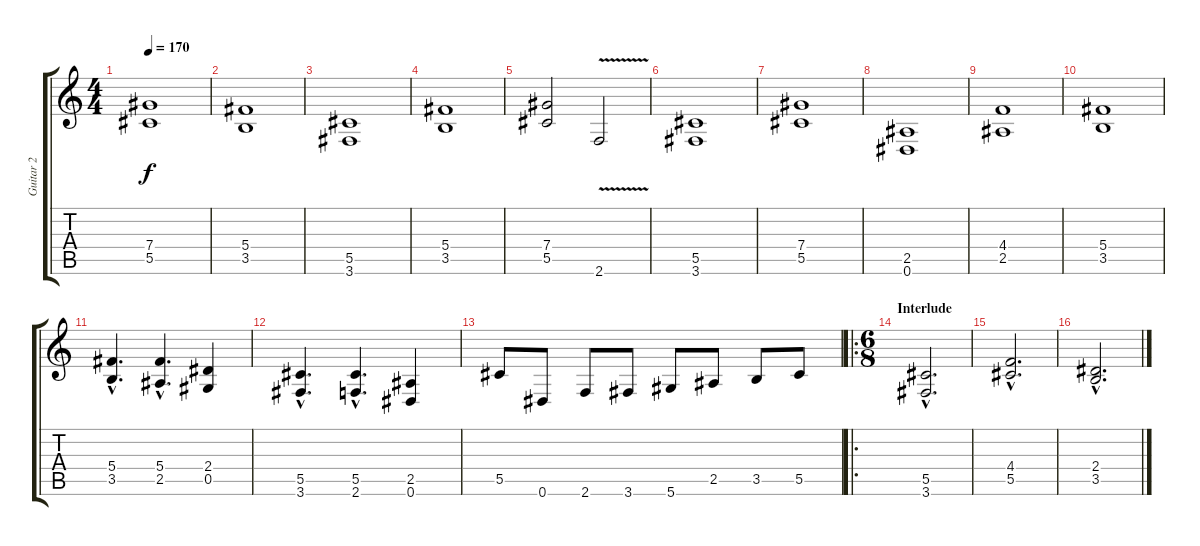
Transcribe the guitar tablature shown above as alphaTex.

\track ("Guitar 2" "Guitar 2") {instrument overdrivenguitar}
\staff {score tabs}
\tuning (Eb4 Bb3 Gb3 Db3 Ab2 Eb2) {hide}
\ts (4 4)
\tempo 170
\clef g2
\ks c
(7.4 5.5).1{dy f} |
(5.4 3.5).1 |
(5.5 3.6).1 |
(5.4 3.5).1 |
(7.4 5.5).2 2.6{v}.2 |
(5.5 3.6).1 |
(7.4 5.5).1 |
(2.5 0.6).1 |
(4.4 2.5).1 |
(5.4 3.5).1 |
(5.4{hac} 3.5{hac}).4{d} (5.4{hac} 2.5{hac}).4{d} (2.4 0.5).4 |
(5.5{hac} 3.6{hac}).4{d} (5.5{hac} 2.6{hac}).4{d} (2.5 0.6).4 |
5.5.8 0.6.8 2.6.8 3.6.8 5.6.8 2.5.8 3.5.8 5.5.8 |
\ro
\ts (6 8)
\section ("" "Interlude")
(5.5{hac} 3.6{hac}).2{d} |
(4.4{hac} 5.5{hac}).2{d} |
(2.4{hac} 3.5{hac}).2{d}
